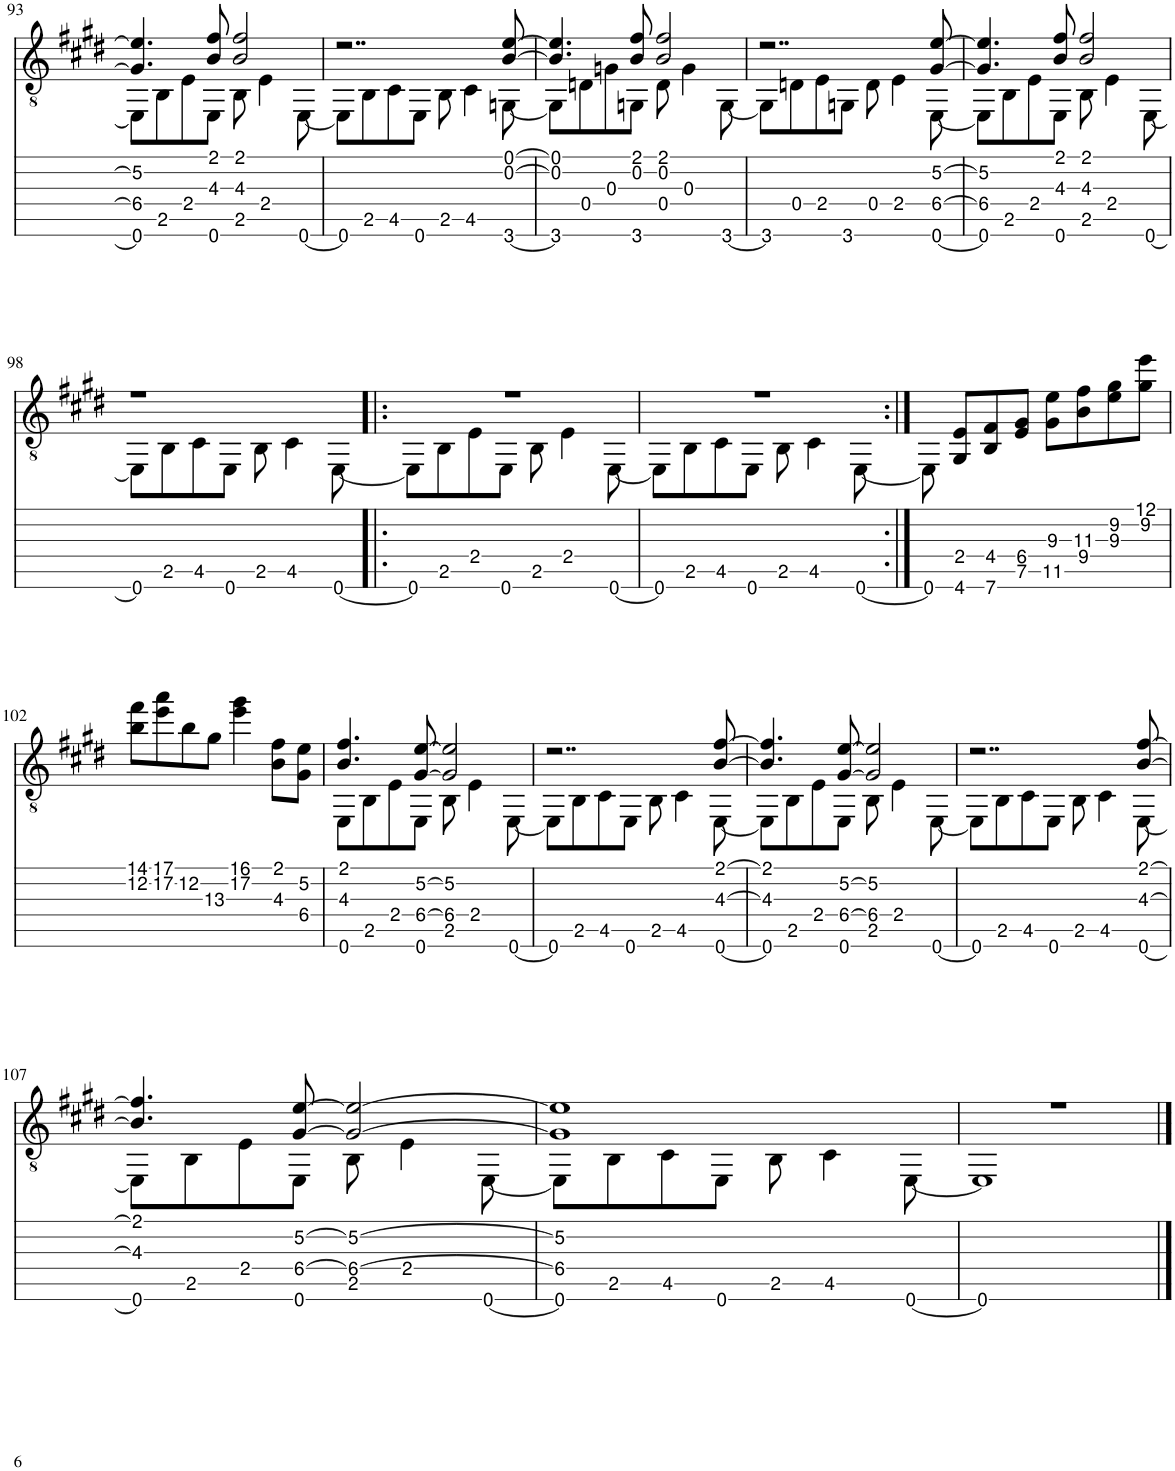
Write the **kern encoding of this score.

**kern	**kern
*part1	*part1
*staff2	*staff1
*I"Guitar	*
*I'Guit.	*
!!LO:PB:g=z
*	*clefGv2
*k[f#c#g#d#]	*k[f#c#g#d#]
*M4/4	*M4/4
=93	=93
*^	*^
4.G#] 4.e]	8EEL]	4.G#/] 4.e/]	8EE\L]
.	8BBJ	.	8BB\
.	8EL	.	8E\
8B 8f#	8EEJ	8B/ 8f#/	8EE\J
2B 2f#	8BB	2B/ 2f#/	8BB\
.	4E	.	4E\
.	[8EE	.	[8EE\
=94	=94	=94	=94
2..r	8EEL]	2..r	8EE\L]
.	8BBJ	.	8BB\
.	8C#L	.	8C#\
.	8EEJ	.	8EE\J
.	8BB	.	8BB\
.	4C#	.	4C#\
[8B [8e	[8GG	[8B/ [8e/	[8GGn\
=95	=95	=95	=95
4.B] 4.e]	8GGL]	4.B/] 4.e/]	8GG\L]
.	8DJ	.	8Dn\
.	8GL	.	8Gn\
8B 8f#	8GGJ	8B/ 8f#/	8GGn\J
2B 2f#	8D	2B/ 2f#/	8D\
.	4G	.	4G\
.	[8GG	.	[8GG\
=96	=96	=96	=96
2..r	8GGL]	2..r	8GG\L]
.	8DJ	.	8Dn\
.	8EL	.	8E\
.	8GGJ	.	8GGn\J
.	8D	.	8D\
.	4E	.	4E\
[8G# [8e	[8EE	[8G#/ [8e/	[8EE\
=97	=97	=97	=97
4.G#] 4.e]	8EEL]	4.G#/] 4.e/]	8EE\L]
.	8BBJ	.	8BB\
.	8EL	.	8E\
8B 8f#	8EEJ	8B/ 8f#/	8EE\J
2B 2f#	8BB	2B/ 2f#/	8BB\
.	4E	.	4E\
.	[8EE	.	[8EE\
!!LO:LB:g=z	!!
=98	=98	=98	=98
1r	8EEL]	1r	8EE\L]
.	8BBJ	.	8BB\
.	8C#L	.	8C#\
.	8EEJ	.	8EE\J
.	8BB	.	8BB\
.	4C#	.	4C#\
.	[8EE	.	[8EE\
=99!|:	=99!|:	=99!|:	=99!|:
1r	8EEL]	1r	8EE\L]
.	8BBJ	.	8BB\
.	8EL	.	8E\
.	8EEJ	.	8EE\J
.	8BB	.	8BB\
.	4E	.	4E\
.	[8EE	.	[8EE\
=100	=100	=100	=100
1r	8EEL]	1r	8EE\L]
.	8BBJ	.	8BB\
.	8C#L	.	8C#\
.	8EEJ	.	8EE\J
.	8BB	.	8BB\
.	4C#	.	4C#\
.	[8EE	.	[8EE\
=101:|!	=101:|!	=101:|!	=101:|!
8r	8EE]	8ryy	8EE\]
8GG# 8E	2..r	8GG#/ 8E/L	2..ryy
8BB\ 8F#\L	.	8BB/ 8F#/	.
8E\ 8G#\J	.	8E/ 8G#/J	.
8G#\ 8e\L	.	8G#\ 8e\L	.
8B\ 8f#\J	.	8B\ 8f#\	.
8e\ 8g#\L	.	8e\ 8g#\	.
8g#\ 8ee\J	.	8g#\ 8ee\J	.
*v	*v	*	*
*	*v	*v
!!LO:LB:g=z
=102	=102
8b\ 8ff#\L	8b\ 8ff#\L
8ee\ 8aa\J	8ee\ 8aa\
8bL	8b\
8g#J	8g#\J
4ee 4gg#	4ee\ 4gg#\
8B\ 8f#\L	8B\ 8f#\L
8G#\ 8e\J	8G#\ 8e\J
=103	=103
*^	*^
4.B 4.f#	8EEL	4.B/ 4.f#/	8EE\L
.	8BBJ	.	8BB\
.	8EL	.	8E\
[8G# [8e	8EEJ	[8G#/ [8e/	8EE\J
2G#] 2e]	8BB	2G#/] 2e/]	8BB\
.	4E	.	4E\
.	[8EE	.	[8EE\
=104	=104	=104	=104
2..r	8EEL]	2..r	8EE\L]
.	8BBJ	.	8BB\
.	8C#L	.	8C#\
.	8EEJ	.	8EE\J
.	8BB	.	8BB\
.	4C#	.	4C#\
[8B [8f#	[8EE	[8B/ [8f#/	[8EE\
=105	=105	=105	=105
4.B] 4.f#]	8EEL]	4.B/] 4.f#/]	8EE\L]
.	8BBJ	.	8BB\
.	8EL	.	8E\
[8G# [8e	8EEJ	[8G#/ [8e/	8EE\J
2G#] 2e]	8BB	2G#/] 2e/]	8BB\
.	4E	.	4E\
.	[8EE	.	[8EE\
=106	=106	=106	=106
2..r	8EEL]	2..r	8EE\L]
.	8BBJ	.	8BB\
.	8C#L	.	8C#\
.	8EEJ	.	8EE\J
.	8BB	.	8BB\
.	4C#	.	4C#\
[8B [8f#	[8EE	[8B/ [8f#/	[8EE\
!!LO:LB:g=z	!!
=107	=107	=107	=107
4.B] 4.f#]	8EEL]	4.B/] 4.f#/]	8EE\L]
.	8BBJ	.	8BB\
.	8EL	.	8E\
[8G# [8e	8EEJ	[8G#/ [8e/	8EE\J
2G#_ 2e_	8BB	2G#/_ 2e/_	8BB\
.	4E	.	4E\
.	[8EE	.	[8EE\
=108	=108	=108	=108
1G#] 1e]	8EEL]	1G#] 1e]	8EE\L]
.	8BBJ	.	8BB\
.	8C#L	.	8C#\
.	8EEJ	.	8EE\J
.	8BB	.	8BB\
.	4C#	.	4C#\
.	[8EE	.	[8EE\
=109	=109	=109	=109
1r	1EE]	1r	1EE]
*v	*v	*	*
*	*v	*v
==	==
*-	*-
